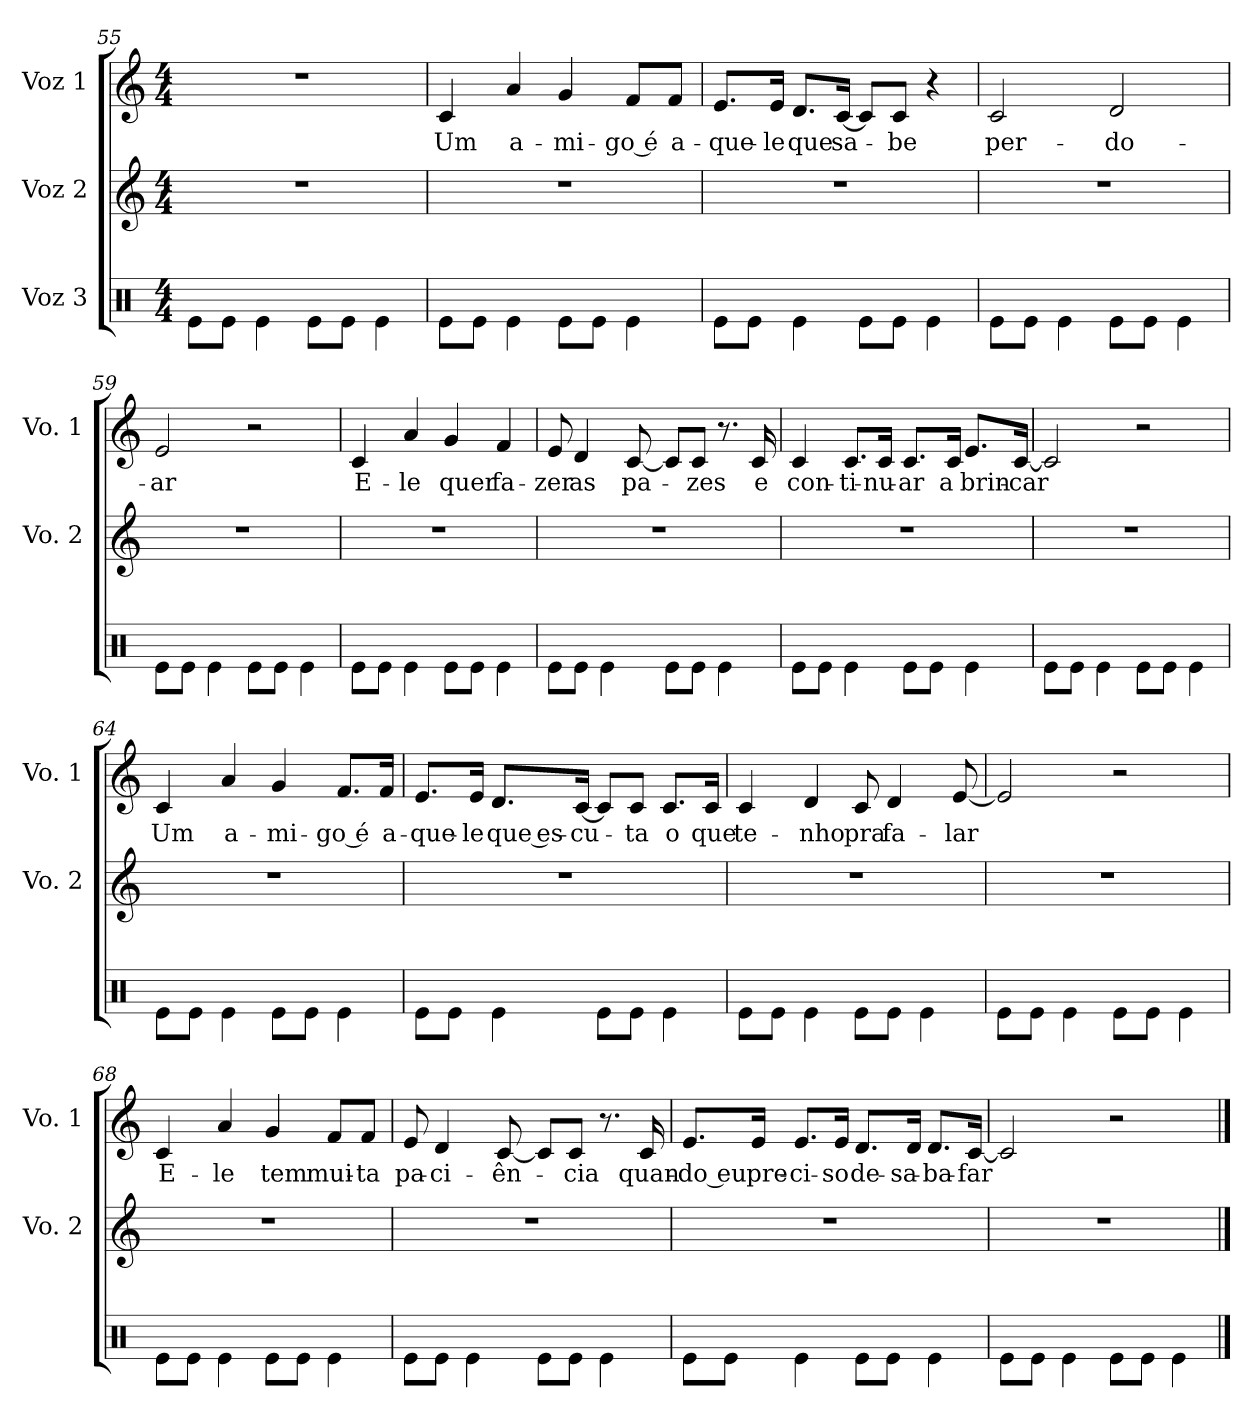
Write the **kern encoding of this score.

**kern	**kern	**kern	**text
*part3	*part2	*part1	*part1
*staff3	*staff2	*staff1	*staff1
*I"Voz 3	*I"Voz 2	*I"Voz 1	*
*	*I'Vo. 2	*I'Vo. 1	*
!!LO:LB:g=z
*clefX	*clefG2	*clefG2	*
*k[]	*k[]	*k[]	*
*M4/4	*M4/4	*M4/4	*
=55	=55	=55	=55
8Re\L	1r	1r	.
8Re\J	.	.	.
4Re\	.	.	.
8Re\L	.	.	.
8Re\J	.	.	.
4Re\	.	.	.
=56	=56	=56	=56
!	!	!	!LO:LY:b
8Re\L	1r	4c/	Um
8Re\J	.	.	.
!	!	!	!LO:LY:b
4Re\	.	4a/	a-
!	!	!	!LO:LY:b
8Re\L	.	4g/	-mi-
8Re\J	.	.	.
!	!	!	!LO:LY:b
4Re\	.	8f/L	-go é
!	!	!	!LO:LY:b
.	.	8f/J	a-
=57	=57	=57	=57
!	!	!	!LO:LY:b
8Re\L	1r	8.e/L	-que-
8Re\J	.	.	.
!	!	!	!LO:LY:b
.	.	16e/Jk	-le
!	!	!	!LO:LY:b
4Re\	.	8.d/L	que
!	!	!	!LO:LY:b
.	.	[16c/Jk	sa-
8Re\L	.	8c/L]	.
!	!	!	!LO:LY:b
8Re\J	.	8c/J	-be
4Re\	.	4r	.
=58	=58	=58	=58
!	!	!	!LO:LY:b
8Re\L	1r	2c/	-per-
8Re\J	.	.	.
4Re\	.	.	.
!	!	!	!LO:LY:b
8Re\L	.	2d/	-do-
8Re\J	.	.	.
4Re\	.	.	.
=59	=59	=59	=59
!	!	!	!LO:LY:b
8Re\L	1r	2e/	-ar
8Re\J	.	.	.
4Re\	.	.	.
8Re\L	.	2r	.
8Re\J	.	.	.
4Re\	.	.	.
!!LO:LB:g=z
=60	=60	=60	=60
!	!	!	!LO:LY:b
8Re\L	1r	4c/	-E-
8Re\J	.	.	.
!	!	!	!LO:LY:b
4Re\	.	4a/	-le
!	!	!	!LO:LY:b
8Re\L	.	4g/	quer
8Re\J	.	.	.
!	!	!	!LO:LY:b
4Re\	.	4f/	fa-
=61	=61	=61	=61
!	!	!	!LO:LY:b
8Re\L	1r	8e/	-zer
!	!	!	!LO:LY:b
8Re\J	.	4d/	as
4Re\	.	.	.
!	!	!	!LO:LY:b
.	.	[8c/	pa-
8Re\L	.	8c/L]	.
!	!	!	!LO:LY:b
8Re\J	.	8c/J	-zes
4Re\	.	8.r	.
!	!	!	!LO:LY:b
.	.	16c/	e
=62	=62	=62	=62
!	!	!	!LO:LY:b
8Re\L	1r	4c/	con-
8Re\J	.	.	.
!	!	!	!LO:LY:b
4Re\	.	8.c/L	-ti-
!	!	!	!LO:LY:b
.	.	16c/Jk	-nu-
!	!	!	!LO:LY:b
8Re\L	.	8.c/L	-ar
8Re\J	.	.	.
!	!	!	!LO:LY:b
.	.	16c/Jk	a
!	!	!	!LO:LY:b
4Re\	.	8.e/L	brin-
!	!	!	!LO:LY:b
.	.	[16c/Jk	-car
=63	=63	=63	=63
8Re\L	1r	2c/]	.
8Re\J	.	.	.
4Re\	.	.	.
8Re\L	.	2r	.
8Re\J	.	.	.
4Re\	.	.	.
!!LO:LB:g=z
=64	=64	=64	=64
!	!	!	!LO:LY:b
8Re\L	1r	4c/	Um
8Re\J	.	.	.
!	!	!	!LO:LY:b
4Re\	.	4a/	a-
!	!	!	!LO:LY:b
8Re\L	.	4g/	-mi-
8Re\J	.	.	.
!	!	!	!LO:LY:b
4Re\	.	8.f/L	-go é
!	!	!	!LO:LY:b
.	.	16f/Jk	a-
=65	=65	=65	=65
!	!	!	!LO:LY:b
8Re\L	1r	8.e/L	-que-
8Re\J	.	.	.
!	!	!	!LO:LY:b
.	.	16e/Jk	-le
!	!	!	!LO:LY:b
4Re\	.	8.d/L	que es-
!	!	!	!LO:LY:b
.	.	[16c/Jk	-cu-
8Re\L	.	8c/L]	.
!	!	!	!LO:LY:b
8Re\J	.	8c/J	-ta
!	!	!	!LO:LY:b
4Re\	.	8.c/L	o
!	!	!	!LO:LY:b
.	.	16c/Jk	que
=66	=66	=66	=66
!	!	!	!LO:LY:b
8Re\L	1r	4c/	te-
8Re\J	.	.	.
!	!	!	!LO:LY:b
4Re\	.	4d/	-nho
!	!	!	!LO:LY:b
8Re\L	.	8c/	pra
!	!	!	!LO:LY:b
8Re\J	.	4d/	fa-
4Re\	.	.	.
!	!	!	!LO:LY:b
.	.	[8e/	-lar
=67	=67	=67	=67
8Re\L	1r	2e/]	.
8Re\J	.	.	.
4Re\	.	.	.
8Re\L	.	2r	.
8Re\J	.	.	.
4Re\	.	.	.
!!LO:LB:g=z
=68	=68	=68	=68
!	!	!	!LO:LY:b
8Re\L	1r	4c/	E-
8Re\J	.	.	.
!	!	!	!LO:LY:b
4Re\	.	4a/	-le
!	!	!	!LO:LY:b
8Re\L	.	4g/	tem
8Re\J	.	.	.
!	!	!	!LO:LY:b
4Re\	.	8f/L	mui-
!	!	!	!LO:LY:b
.	.	8f/J	-ta
=69	=69	=69	=69
!	!	!	!LO:LY:b
8Re\L	1r	8e/	pa-
!	!	!	!LO:LY:b
8Re\J	.	4d/	-ci-
4Re\	.	.	.
!	!	!	!LO:LY:b
.	.	[8c/	-ên-
8Re\L	.	8c/L]	.
!	!	!	!LO:LY:b
8Re\J	.	8c/J	-cia
4Re\	.	8.r	.
!	!	!	!LO:LY:b
.	.	16c/	quan-
=70	=70	=70	=70
!	!	!	!LO:LY:b
8Re\L	1r	8.e/L	-do eu
8Re\J	.	.	.
!	!	!	!LO:LY:b
.	.	16e/Jk	pre-
!	!	!	!LO:LY:b
4Re\	.	8.e/L	-ci-
!	!	!	!LO:LY:b
.	.	16e/Jk	-so
!	!	!	!LO:LY:b
8Re\L	.	8.d/L	de-
8Re\J	.	.	.
!	!	!	!LO:LY:b
.	.	16d/Jk	-sa-
!	!	!	!LO:LY:b
4Re\	.	8.d/L	-ba-
!	!	!	!LO:LY:b
.	.	[16c/Jk	-far
=71	=71	=71	=71
8Re\L	1r	2c/]	.
8Re\J	.	.	.
4Re\	.	.	.
8Re\L	.	2r	.
8Re\J	.	.	.
4Re\	.	.	.
==	==	==	==
*-	*-	*-	*-
